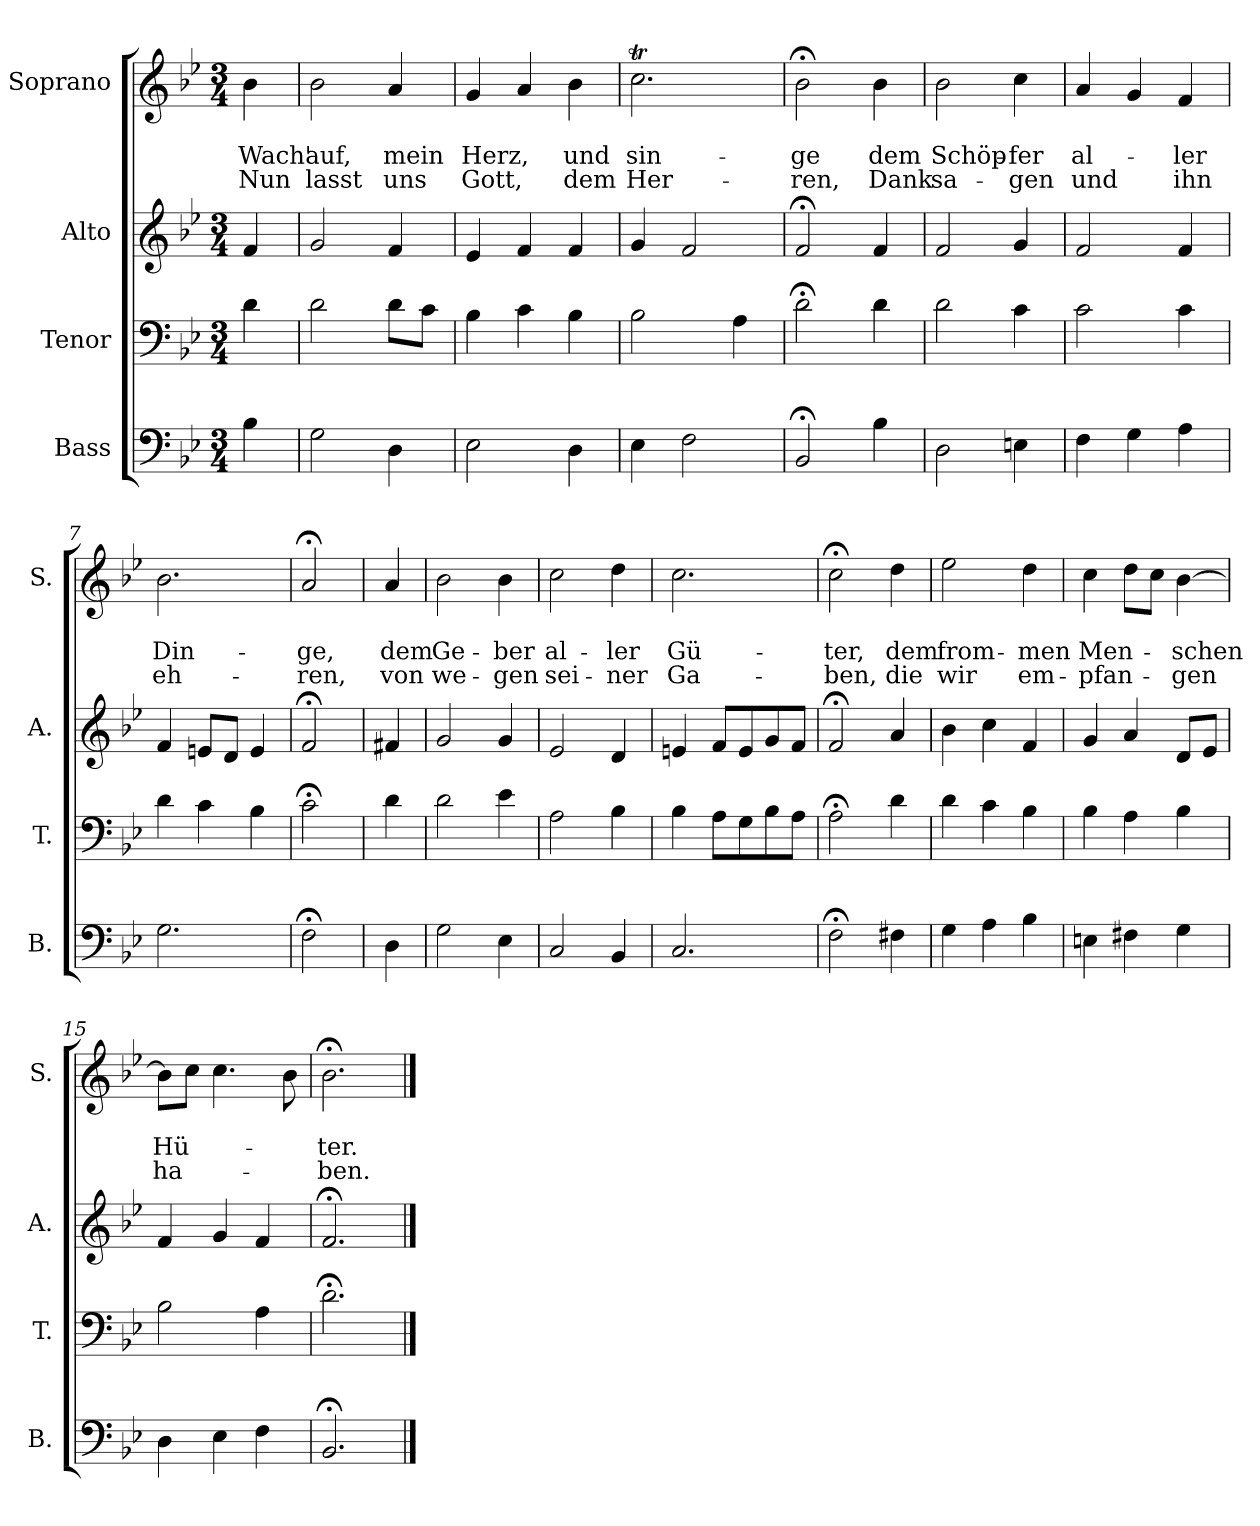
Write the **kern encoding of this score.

**kern	**kern	**kern	**kern	**text	**text	**text
*part4	*part3	*part2	*part1	*part1	*part1	*part1
*staff4	*staff3	*staff2	*staff1	*staff1	*staff1	*staff1
*I"Bass	*I"Tenor	*I"Alto	*I"Soprano	*	*	*
*I'B.	*I'T.	*I'A.	*I'S.	*	*	*
*clefF4	*clefF4	*clefG2	*clefG2	*	*	*
*k[b-e-]	*k[b-e-]	*k[b-e-]	*k[b-e-]	*	*	*
*B-:	*B-:	*B-:	*B-:	*	*	*
*M3/4	*M3/4	*M3/4	*M3/4	*	*	*
=	=	=	=	=	=	=
4B-\	4d\	4f/	4b-\	.	Wach'	Nun
=1	=1	=1	=1	=1	=1	=1
2G\	2d\	2g/	2b-\	.	auf,	lasst
4D\	8d\L	4f/	4a/	.	mein	uns
.	8c\J	.	.	.	.	.
=2	=2	=2	=2	=2	=2	=2
2E-\	4B-\	4e-/	4g/	.	Herz,	Gott,
.	4c\	4f/	4a/	.	.	.
4D\	4B-\	4f/	4b-\	.	und	dem
=3	=3	=3	=3	=3	=3	=3
4E-\	2B-\	4g/	2.ccT\	.	sin-	Her-
2F\	.	2f/	.	.	.	.
.	4A\	.	.	.	.	.
=4	=4	=4	=4	=4	=4	=4
2BB-;</	2d;<\	2f;</	2b-;<\	.	-ge	-ren,
4B-\	4d\	4f/	4b-\	.	dem	Dank
=5	=5	=5	=5	=5	=5	=5
2D\	2d\	2f/	2b-\	.	Schöp-	sa-
4En\	4c\	4g/	4cc\	.	-fer	-gen
=6	=6	=6	=6	=6	=6	=6
4F\	2c\	2f/	4a/	.	al-	und
4G\	.	.	4g/	.	.	.
4A\	4c\	4f/	4f/	.	-ler	ihn
=7	=7	=7	=7	=7	=7	=7
2.G\	4d\	4f/	2.b-\	.	Din-	eh-
.	4c\	8en/L	.	.	.	.
.	.	8d/J	.	.	.	.
.	4B-\	4e/	.	.	.	.
=8	=8	=8	=8	=8	=8	=8
2F;<\	2c;<\	2f;</	2a;</	.	-ge,	-ren,
!!LO:LB:g=z
=8a	=8a	=8a	=8a	=8a	=8a	=8a
4D\	4d\	4f#X/	4a/	.	dem	von
=9	=9	=9	=9	=9	=9	=9
2G\	2d\	2g/	2b-\	.	Ge-	we-
4E-\	4e-\	4g/	4b-\	.	-ber	-gen
=10	=10	=10	=10	=10	=10	=10
2C/	2A\	2e-/	2cc\	.	al-	sei-
4BB-/	4B-\	4d/	4dd\	.	-ler	-ner
=11	=11	=11	=11	=11	=11	=11
2.C/	4B-\	4en/	2.cc\	.	Gü-	Ga-
.	8A\L	8f/L	.	.	.	.
.	8G\	8e/	.	.	.	.
.	8B-\	8g/	.	.	.	.
.	8A\J	8f/J	.	.	.	.
=12	=12	=12	=12	=12	=12	=12
2F;<\	2A;<\	2f;</	2cc;<\	.	-ter,	-ben,
4F#X\	4d\	4a/	4dd\	.	dem	die
=13	=13	=13	=13	=13	=13	=13
4G\	4d\	4b-\	2ee-\	.	from-	wir
4A\	4c\	4cc\	.	.	.	.
4B-\	4B-\	4f/	4dd\	.	-men	em-
=14	=14	=14	=14	=14	=14	=14
4En\	4B-\	4g/	4cc\	.	Men-	-pfan-
4F#X\	4A\	4a/	8dd\L	.	.	.
.	.	.	8cc\J	.	.	.
4G\	4B-\	8d/L	[4b-\	.	-schen	-gen
.	.	8e-/J	.	.	.	.
=15	=15	=15	=15	=15	=15	=15
4D\	2B-\	4f/	8b-\L]	.	Hü-	ha-
.	.	.	8cc\J	.	.	.
4E-\	.	4g/	4.cc\	.	.	.
4F\	4A\	4f/	.	.	.	.
.	.	.	8b-\	.	.	.
=16	=16	=16	=16	=16	=16	=16
2.BB-;</	2.d;<\	2.f;</	2.b-;<\	.	-ter.	-ben.
==	==	==	==	==	==	==
*-	*-	*-	*-	*-	*-	*-
